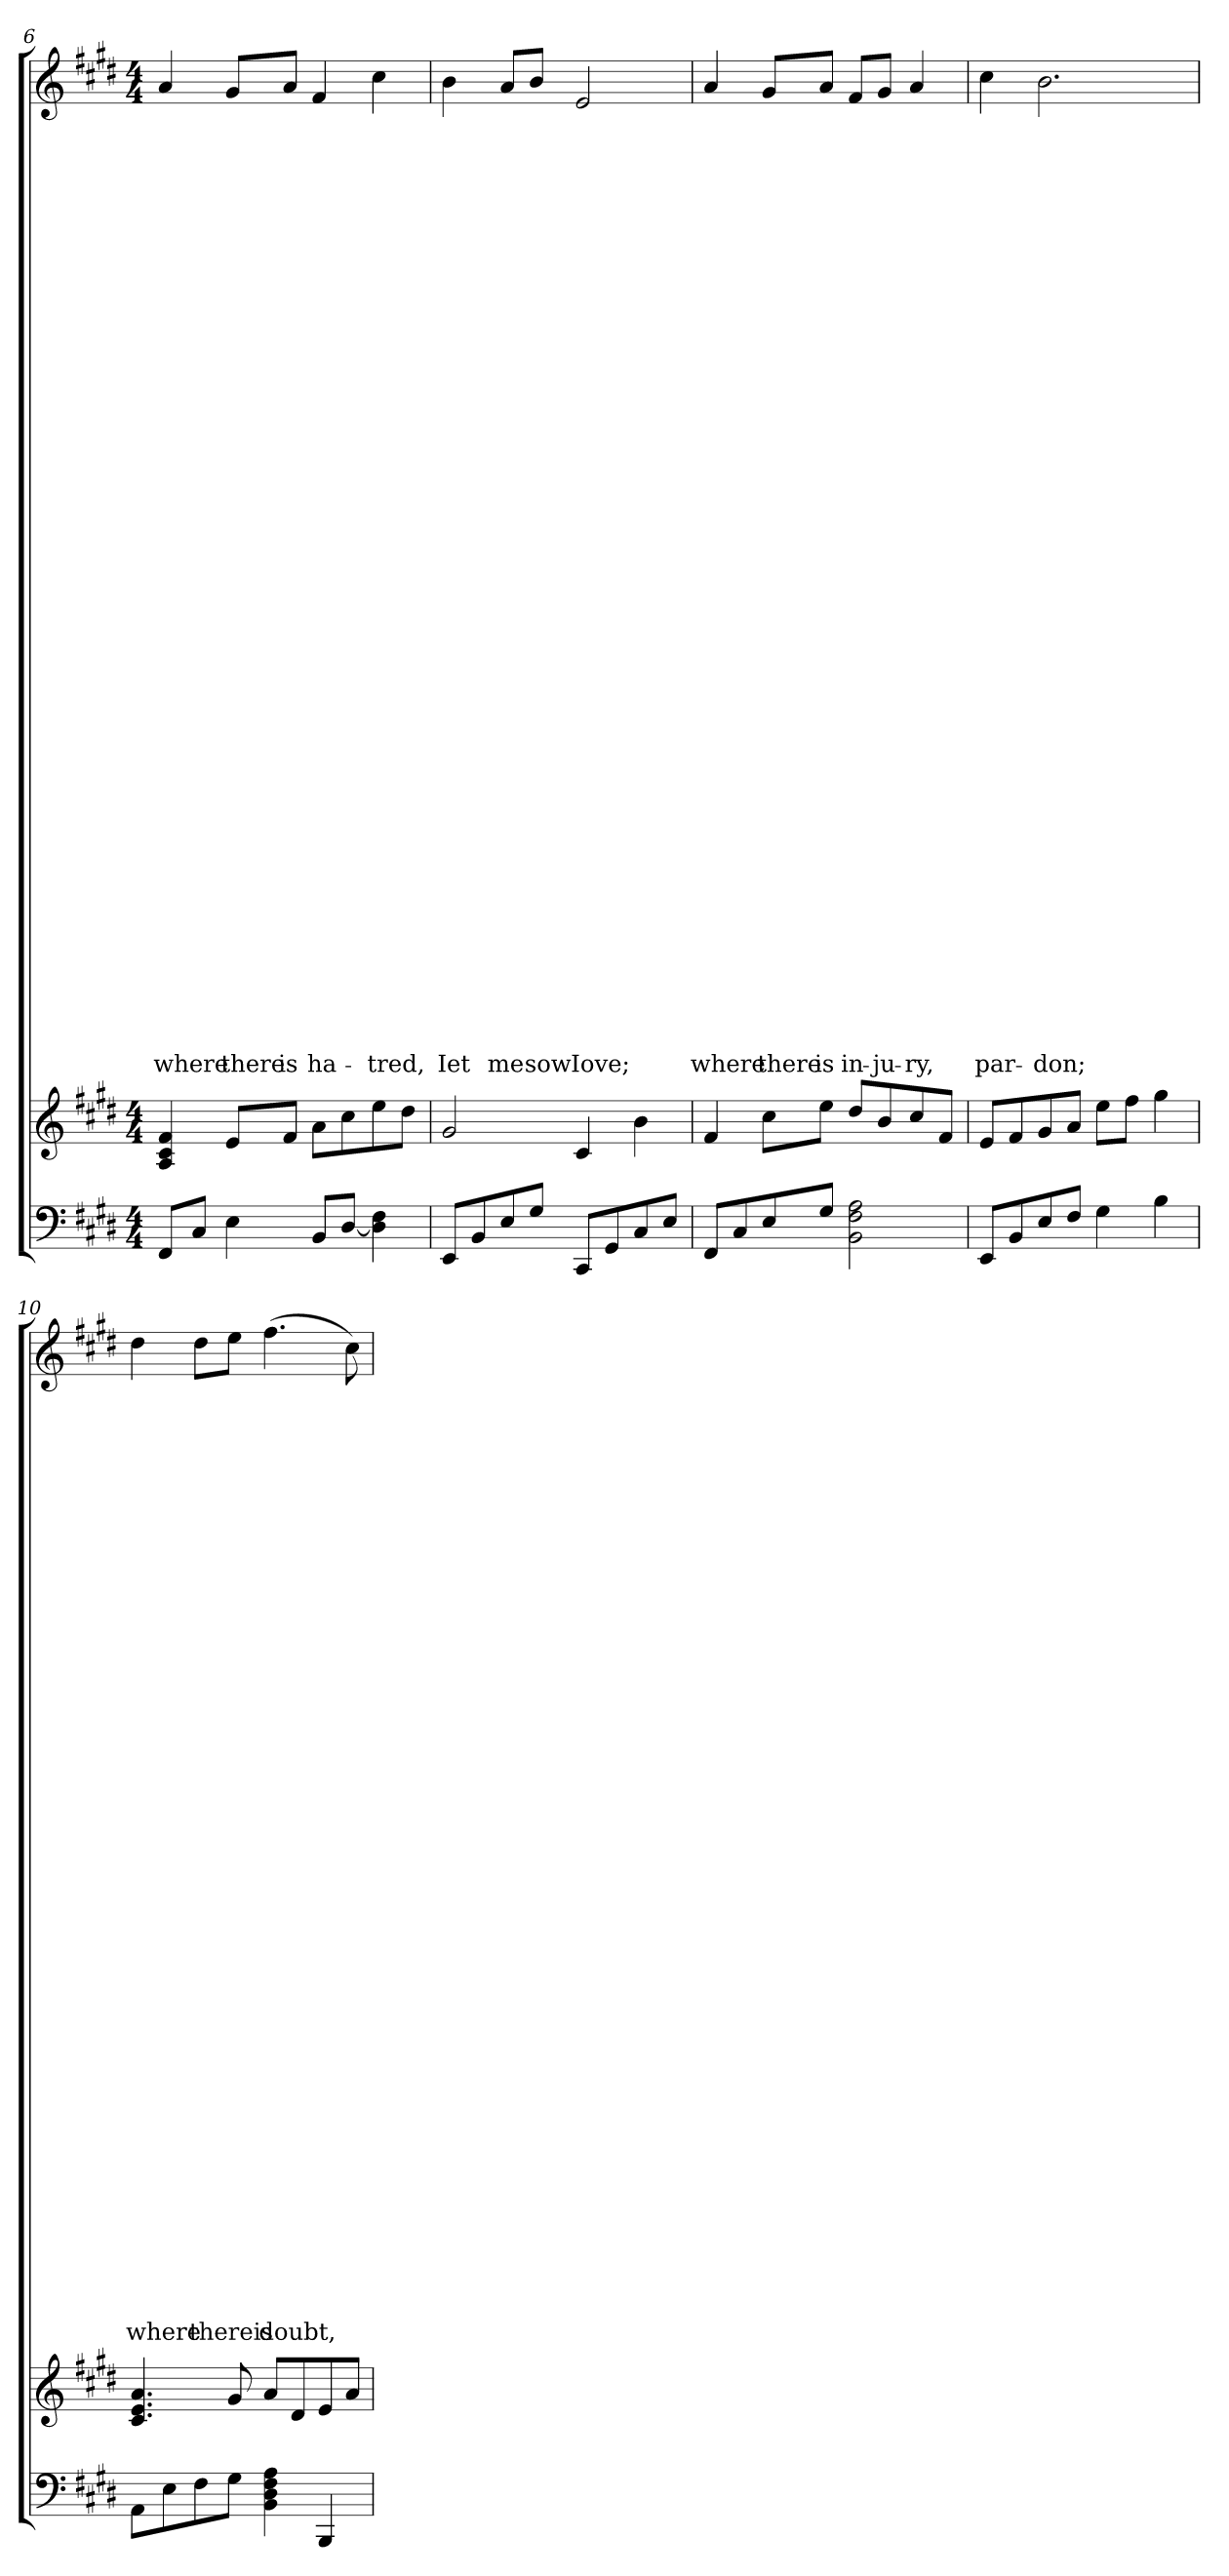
**kern	**kern	**kern	**text	**text	**text	**text	**text	**text	**text	**text	**text	**text	**text	**text	**text	**text	**text	**text	**text	**text	**text	**text	**text	**text	**text	**text	**text	**text	**text	**text	**text	**text	**text	**text	**text	**text	**text	**text	**text	**text	**text	**text	**text
*part2	*part2	*part1	*part1	*part1	*part1	*part1	*part1	*part1	*part1	*part1	*part1	*part1	*part1	*part1	*part1	*part1	*part1	*part1	*part1	*part1	*part1	*part1	*part1	*part1	*part1	*part1	*part1	*part1	*part1	*part1	*part1	*part1	*part1	*part1	*part1	*part1	*part1	*part1	*part1	*part1	*part1	*part1	*part1
*staff3	*staff2	*staff1	*staff1	*staff1	*staff1	*staff1	*staff1	*staff1	*staff1	*staff1	*staff1	*staff1	*staff1	*staff1	*staff1	*staff1	*staff1	*staff1	*staff1	*staff1	*staff1	*staff1	*staff1	*staff1	*staff1	*staff1	*staff1	*staff1	*staff1	*staff1	*staff1	*staff1	*staff1	*staff1	*staff1	*staff1	*staff1	*staff1	*staff1	*staff1	*staff1	*staff1	*staff1
*clefF4	*clefG2	*clefG2	*	*	*	*	*	*	*	*	*	*	*	*	*	*	*	*	*	*	*	*	*	*	*	*	*	*	*	*	*	*	*	*	*	*	*	*	*	*	*	*	*
*k[f#c#g#d#]	*k[f#c#g#d#]	*k[f#c#g#d#]	*	*	*	*	*	*	*	*	*	*	*	*	*	*	*	*	*	*	*	*	*	*	*	*	*	*	*	*	*	*	*	*	*	*	*	*	*	*	*	*	*
*E:	*E:	*E:	*	*	*	*	*	*	*	*	*	*	*	*	*	*	*	*	*	*	*	*	*	*	*	*	*	*	*	*	*	*	*	*	*	*	*	*	*	*	*	*	*
*M4/4	*M4/4	*M4/4	*	*	*	*	*	*	*	*	*	*	*	*	*	*	*	*	*	*	*	*	*	*	*	*	*	*	*	*	*	*	*	*	*	*	*	*	*	*	*	*	*
=6	=6	=6	=6	=6	=6	=6	=6	=6	=6	=6	=6	=6	=6	=6	=6	=6	=6	=6	=6	=6	=6	=6	=6	=6	=6	=6	=6	=6	=6	=6	=6	=6	=6	=6	=6	=6	=6	=6	=6	=6	=6	=6	=6
*	*^	*	*	*	*	*	*	*	*	*	*	*	*	*	*	*	*	*	*	*	*	*	*	*	*	*	*	*	*	*	*	*	*	*	*	*	*	*	*	*	*	*	*
*	*	*^	*	*	*	*	*	*	*	*	*	*	*	*	*	*	*	*	*	*	*	*	*	*	*	*	*	*	*	*	*	*	*	*	*	*	*	*	*	*	*	*	*	*
!	!	!	!	!	!	!	!	!	!	!	!	!	!	!	!	!	!	!	!	!	!	!	!	!	!	!	!	!	!	!	!	!	!	!	!	!	!	!	!	!	!	!	!	!	!LO:LY:b
8FF#/L	4A/ 4c#/ 4f#/	1ryy	1ryy	4a/	.	.	.	.	.	.	.	.	.	.	.	.	.	.	.	.	.	.	.	.	.	.	.	.	.	.	.	.	.	.	.	.	.	.	.	.	.	.	.	.	where
8C#/J	.	.	.	.	.	.	.	.	.	.	.	.	.	.	.	.	.	.	.	.	.	.	.	.	.	.	.	.	.	.	.	.	.	.	.	.	.	.	.	.	.	.	.	.	.
!	!	!	!	!	!	!	!	!	!	!	!	!	!	!	!	!	!	!	!	!	!	!	!	!	!	!	!	!	!	!	!	!	!	!	!	!	!	!	!	!	!	!	!	!	!LO:LY:b
4E\	8e/L	.	.	8g#/L	.	.	.	.	.	.	.	.	.	.	.	.	.	.	.	.	.	.	.	.	.	.	.	.	.	.	.	.	.	.	.	.	.	.	.	.	.	.	.	.	there
!	!	!	!	!	!	!	!	!	!	!	!	!	!	!	!	!	!	!	!	!	!	!	!	!	!	!	!	!	!	!	!	!	!	!	!	!	!	!	!	!	!	!	!	!	!LO:LY:b
.	8f#/J	.	.	8a/J	.	.	.	.	.	.	.	.	.	.	.	.	.	.	.	.	.	.	.	.	.	.	.	.	.	.	.	.	.	.	.	.	.	.	.	.	.	.	.	.	is
!	!	!	!	!	!	!	!	!	!	!	!	!	!	!	!	!	!	!	!	!	!	!	!	!	!	!	!	!	!	!	!	!	!	!	!	!	!	!	!	!	!	!	!	!	!LO:LY:b
8BB/L	8a\L	.	.	4f#/	.	.	.	.	.	.	.	.	.	.	.	.	.	.	.	.	.	.	.	.	.	.	.	.	.	.	.	.	.	.	.	.	.	.	.	.	.	.	.	.	ha-
[<8D#/J	8cc#\	.	.	.	.	.	.	.	.	.	.	.	.	.	.	.	.	.	.	.	.	.	.	.	.	.	.	.	.	.	.	.	.	.	.	.	.	.	.	.	.	.	.	.	.
!	!	!	!	!	!	!	!	!	!	!	!	!	!	!	!	!	!	!	!	!	!	!	!	!	!	!	!	!	!	!	!	!	!	!	!	!	!	!	!	!	!	!	!	!	!LO:LY:b
4D#\] 4F#\	8ee\	.	.	4cc#\	.	.	.	.	.	.	.	.	.	.	.	.	.	.	.	.	.	.	.	.	.	.	.	.	.	.	.	.	.	.	.	.	.	.	.	.	.	.	.	.	-tred,
.	8dd#\J	.	.	.	.	.	.	.	.	.	.	.	.	.	.	.	.	.	.	.	.	.	.	.	.	.	.	.	.	.	.	.	.	.	.	.	.	.	.	.	.	.	.	.	.
=7	=7	=7	=7	=7	=7	=7	=7	=7	=7	=7	=7	=7	=7	=7	=7	=7	=7	=7	=7	=7	=7	=7	=7	=7	=7	=7	=7	=7	=7	=7	=7	=7	=7	=7	=7	=7	=7	=7	=7	=7	=7	=7	=7	=7	=7
!	!	!	!	!	!	!	!	!	!	!	!	!	!	!	!	!	!	!	!	!	!	!	!	!	!	!	!	!	!	!	!	!	!	!	!	!	!	!	!	!	!	!	!	!	!LO:LY:b
8EE/L	2g#/	1ryy	1ryy	4b\	.	.	.	.	.	.	.	.	.	.	.	.	.	.	.	.	.	.	.	.	.	.	.	.	.	.	.	.	.	.	.	.	.	.	.	.	.	.	.	.	Iet
8BB/	.	.	.	.	.	.	.	.	.	.	.	.	.	.	.	.	.	.	.	.	.	.	.	.	.	.	.	.	.	.	.	.	.	.	.	.	.	.	.	.	.	.	.	.	.
!	!	!	!	!	!	!	!	!	!	!	!	!	!	!	!	!	!	!	!	!	!	!	!	!	!	!	!	!	!	!	!	!	!	!	!	!	!	!	!	!	!	!	!	!	!LO:LY:b
8E/	.	.	.	8a/L	.	.	.	.	.	.	.	.	.	.	.	.	.	.	.	.	.	.	.	.	.	.	.	.	.	.	.	.	.	.	.	.	.	.	.	.	.	.	.	.	me
!	!	!	!	!	!	!	!	!	!	!	!	!	!	!	!	!	!	!	!	!	!	!	!	!	!	!	!	!	!	!	!	!	!	!	!	!	!	!	!	!	!	!	!	!	!LO:LY:b
8G#/J	.	.	.	8b/J	.	.	.	.	.	.	.	.	.	.	.	.	.	.	.	.	.	.	.	.	.	.	.	.	.	.	.	.	.	.	.	.	.	.	.	.	.	.	.	.	sow
!	!	!	!	!	!	!	!	!	!	!	!	!	!	!	!	!	!	!	!	!	!	!	!	!	!	!	!	!	!	!	!	!	!	!	!	!	!	!	!	!	!	!	!	!	!LO:LY:b
8CC#/L	4c#/	.	.	2e/	.	.	.	.	.	.	.	.	.	.	.	.	.	.	.	.	.	.	.	.	.	.	.	.	.	.	.	.	.	.	.	.	.	.	.	.	.	.	.	.	Iove;
8GG#/	.	.	.	.	.	.	.	.	.	.	.	.	.	.	.	.	.	.	.	.	.	.	.	.	.	.	.	.	.	.	.	.	.	.	.	.	.	.	.	.	.	.	.	.	.
8C#/	4b\	.	.	.	.	.	.	.	.	.	.	.	.	.	.	.	.	.	.	.	.	.	.	.	.	.	.	.	.	.	.	.	.	.	.	.	.	.	.	.	.	.	.	.	.
8E/J	.	.	.	.	.	.	.	.	.	.	.	.	.	.	.	.	.	.	.	.	.	.	.	.	.	.	.	.	.	.	.	.	.	.	.	.	.	.	.	.	.	.	.	.	.
=8	=8	=8	=8	=8	=8	=8	=8	=8	=8	=8	=8	=8	=8	=8	=8	=8	=8	=8	=8	=8	=8	=8	=8	=8	=8	=8	=8	=8	=8	=8	=8	=8	=8	=8	=8	=8	=8	=8	=8	=8	=8	=8	=8	=8	=8
!	!	!	!	!	!	!	!	!	!	!	!	!	!	!	!	!	!	!	!	!	!	!	!	!	!	!	!	!	!	!	!	!	!	!	!	!	!	!	!	!	!	!	!	!	!LO:LY:b
8FF#/L	4f#/	1ryy	1ryy	4a/	.	.	.	.	.	.	.	.	.	.	.	.	.	.	.	.	.	.	.	.	.	.	.	.	.	.	.	.	.	.	.	.	.	.	.	.	.	.	.	.	where
8C#/	.	.	.	.	.	.	.	.	.	.	.	.	.	.	.	.	.	.	.	.	.	.	.	.	.	.	.	.	.	.	.	.	.	.	.	.	.	.	.	.	.	.	.	.	.
!	!	!	!	!	!	!	!	!	!	!	!	!	!	!	!	!	!	!	!	!	!	!	!	!	!	!	!	!	!	!	!	!	!	!	!	!	!	!	!	!	!	!	!	!	!LO:LY:b
8E/	8cc#\L	.	.	8g#/L	.	.	.	.	.	.	.	.	.	.	.	.	.	.	.	.	.	.	.	.	.	.	.	.	.	.	.	.	.	.	.	.	.	.	.	.	.	.	.	.	there
!	!	!	!	!	!	!	!	!	!	!	!	!	!	!	!	!	!	!	!	!	!	!	!	!	!	!	!	!	!	!	!	!	!	!	!	!	!	!	!	!	!	!	!	!	!LO:LY:b
8G#/J	8ee\J	.	.	8a/J	.	.	.	.	.	.	.	.	.	.	.	.	.	.	.	.	.	.	.	.	.	.	.	.	.	.	.	.	.	.	.	.	.	.	.	.	.	.	.	.	is
!	!	!	!	!	!	!	!	!	!	!	!	!	!	!	!	!	!	!	!	!	!	!	!	!	!	!	!	!	!	!	!	!	!	!	!	!	!	!	!	!	!	!	!	!	!LO:LY:b
2BB\ 2F#\ 2A\	8dd#/L	.	.	8f#/L	.	.	.	.	.	.	.	.	.	.	.	.	.	.	.	.	.	.	.	.	.	.	.	.	.	.	.	.	.	.	.	.	.	.	.	.	.	.	.	.	in-
!	!	!	!	!	!	!	!	!	!	!	!	!	!	!	!	!	!	!	!	!	!	!	!	!	!	!	!	!	!	!	!	!	!	!	!	!	!	!	!	!	!	!	!	!	!LO:LY:b
.	8b/	.	.	8g#/J	.	.	.	.	.	.	.	.	.	.	.	.	.	.	.	.	.	.	.	.	.	.	.	.	.	.	.	.	.	.	.	.	.	.	.	.	.	.	.	.	-ju-
!	!	!	!	!	!	!	!	!	!	!	!	!	!	!	!	!	!	!	!	!	!	!	!	!	!	!	!	!	!	!	!	!	!	!	!	!	!	!	!	!	!	!	!	!	!LO:LY:b
.	8cc#/	.	.	4a/	.	.	.	.	.	.	.	.	.	.	.	.	.	.	.	.	.	.	.	.	.	.	.	.	.	.	.	.	.	.	.	.	.	.	.	.	.	.	.	.	-ry,
.	8f#/J	.	.	.	.	.	.	.	.	.	.	.	.	.	.	.	.	.	.	.	.	.	.	.	.	.	.	.	.	.	.	.	.	.	.	.	.	.	.	.	.	.	.	.	.
!!LO:LB:g=z
=9	=9	=9	=9	=9	=9	=9	=9	=9	=9	=9	=9	=9	=9	=9	=9	=9	=9	=9	=9	=9	=9	=9	=9	=9	=9	=9	=9	=9	=9	=9	=9	=9	=9	=9	=9	=9	=9	=9	=9	=9	=9	=9	=9	=9	=9
!	!	!	!	!	!	!	!	!	!	!	!	!	!	!	!	!	!	!	!	!	!	!	!	!	!	!	!	!	!	!	!	!	!	!	!	!	!	!	!	!	!	!	!	!	!LO:LY:b
8EE/L	8e/L	1ryy	1ryy	4cc#\	.	.	.	.	.	.	.	.	.	.	.	.	.	.	.	.	.	.	.	.	.	.	.	.	.	.	.	.	.	.	.	.	.	.	.	.	.	.	.	.	par-
8BB/	8f#/	.	.	.	.	.	.	.	.	.	.	.	.	.	.	.	.	.	.	.	.	.	.	.	.	.	.	.	.	.	.	.	.	.	.	.	.	.	.	.	.	.	.	.	.
!	!	!	!	!	!	!	!	!	!	!	!	!	!	!	!	!	!	!	!	!	!	!	!	!	!	!	!	!	!	!	!	!	!	!	!	!	!	!	!	!	!	!	!	!	!LO:LY:b
8E/	8g#/	.	.	2.b\	.	.	.	.	.	.	.	.	.	.	.	.	.	.	.	.	.	.	.	.	.	.	.	.	.	.	.	.	.	.	.	.	.	.	.	.	.	.	.	.	-don;
8F#/J	8a/J	.	.	.	.	.	.	.	.	.	.	.	.	.	.	.	.	.	.	.	.	.	.	.	.	.	.	.	.	.	.	.	.	.	.	.	.	.	.	.	.	.	.	.	.
4G#\	8ee\L	.	.	.	.	.	.	.	.	.	.	.	.	.	.	.	.	.	.	.	.	.	.	.	.	.	.	.	.	.	.	.	.	.	.	.	.	.	.	.	.	.	.	.	.
.	8ff#\J	.	.	.	.	.	.	.	.	.	.	.	.	.	.	.	.	.	.	.	.	.	.	.	.	.	.	.	.	.	.	.	.	.	.	.	.	.	.	.	.	.	.	.	.
4B\	4gg#\	.	.	.	.	.	.	.	.	.	.	.	.	.	.	.	.	.	.	.	.	.	.	.	.	.	.	.	.	.	.	.	.	.	.	.	.	.	.	.	.	.	.	.	.
=10	=10	=10	=10	=10	=10	=10	=10	=10	=10	=10	=10	=10	=10	=10	=10	=10	=10	=10	=10	=10	=10	=10	=10	=10	=10	=10	=10	=10	=10	=10	=10	=10	=10	=10	=10	=10	=10	=10	=10	=10	=10	=10	=10	=10	=10
!	!	!	!	!	!	!	!	!	!	!	!	!	!	!	!	!	!	!	!	!	!	!	!	!	!	!	!	!	!	!	!	!	!	!	!	!	!	!	!	!	!	!	!	!	!LO:LY:b
8AA\L	4.c#/ 4.e/ 4.a/	1ryy	1ryy	4dd#\	.	.	.	.	.	.	.	.	.	.	.	.	.	.	.	.	.	.	.	.	.	.	.	.	.	.	.	.	.	.	.	.	.	.	.	.	.	.	.	.	where
8E\	.	.	.	.	.	.	.	.	.	.	.	.	.	.	.	.	.	.	.	.	.	.	.	.	.	.	.	.	.	.	.	.	.	.	.	.	.	.	.	.	.	.	.	.	.
!	!	!	!	!	!	!	!	!	!	!	!	!	!	!	!	!	!	!	!	!	!	!	!	!	!	!	!	!	!	!	!	!	!	!	!	!	!	!	!	!	!	!	!	!	!LO:LY:b
8F#\	.	.	.	8dd#\L	.	.	.	.	.	.	.	.	.	.	.	.	.	.	.	.	.	.	.	.	.	.	.	.	.	.	.	.	.	.	.	.	.	.	.	.	.	.	.	.	thereis
8G#\J	8g#/	.	.	8ee\J	.	.	.	.	.	.	.	.	.	.	.	.	.	.	.	.	.	.	.	.	.	.	.	.	.	.	.	.	.	.	.	.	.	.	.	.	.	.	.	.	.
!	!	!	!	!	!	!	!	!	!	!	!	!	!	!	!	!	!	!	!	!	!	!	!	!	!	!	!	!	!	!	!	!	!	!	!	!	!	!	!	!	!	!	!	!	!LO:LY:b
4BB\ 4D#\ 4F#\ 4A\	8a/L	.	.	(>4.ff#\	.	.	.	.	.	.	.	.	.	.	.	.	.	.	.	.	.	.	.	.	.	.	.	.	.	.	.	.	.	.	.	.	.	.	.	.	.	.	.	.	doubt,
.	8d#/	.	.	.	.	.	.	.	.	.	.	.	.	.	.	.	.	.	.	.	.	.	.	.	.	.	.	.	.	.	.	.	.	.	.	.	.	.	.	.	.	.	.	.	.
4BBB/	8e/	.	.	.	.	.	.	.	.	.	.	.	.	.	.	.	.	.	.	.	.	.	.	.	.	.	.	.	.	.	.	.	.	.	.	.	.	.	.	.	.	.	.	.	.
.	8a/J	.	.	8cc#\)	.	.	.	.	.	.	.	.	.	.	.	.	.	.	.	.	.	.	.	.	.	.	.	.	.	.	.	.	.	.	.	.	.	.	.	.	.	.	.	.	.
*	*v	*v	*v	*	*	*	*	*	*	*	*	*	*	*	*	*	*	*	*	*	*	*	*	*	*	*	*	*	*	*	*	*	*	*	*	*	*	*	*	*	*	*	*	*	*
=	=	=	=	=	=	=	=	=	=	=	=	=	=	=	=	=	=	=	=	=	=	=	=	=	=	=	=	=	=	=	=	=	=	=	=	=	=	=	=	=	=	=	=
*-	*-	*-	*-	*-	*-	*-	*-	*-	*-	*-	*-	*-	*-	*-	*-	*-	*-	*-	*-	*-	*-	*-	*-	*-	*-	*-	*-	*-	*-	*-	*-	*-	*-	*-	*-	*-	*-	*-	*-	*-	*-	*-	*-
